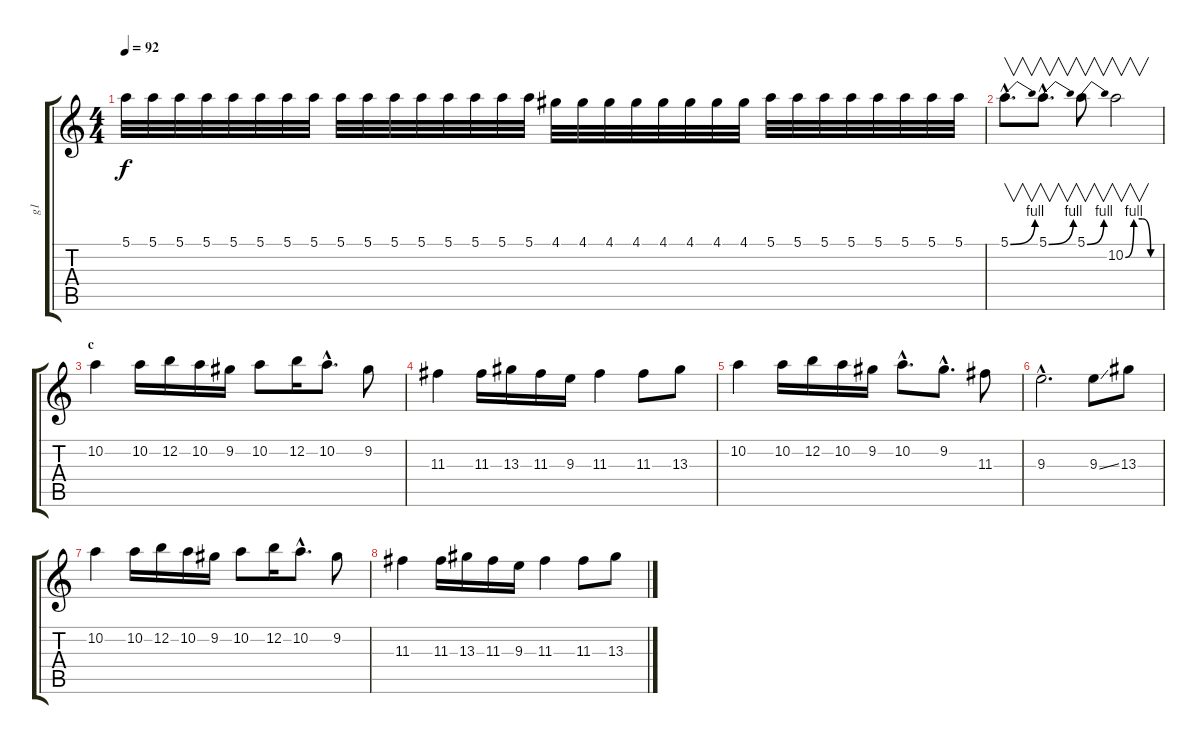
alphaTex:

\track ("g1" "g1") {instrument overdrivenguitar}
\staff {score tabs}
\tuning (E4 B3 G3 D3 A2 E2) {hide}
\ts (4 4)
\tempo 92
\clef g2
\ks c
5.1.32{dy f} 5.1.32 5.1.32 5.1.32 5.1.32 5.1.32 5.1.32 5.1.32 5.1.32 5.1.32 5.1.32 5.1.32 5.1.32 5.1.32 5.1.32 5.1.32 4.1.32 4.1.32 4.1.32 4.1.32 4.1.32 4.1.32 4.1.32 4.1.32 5.1.32 5.1.32 5.1.32 5.1.32 5.1.32 5.1.32 5.1.32 5.1.32 |
5.1{be (bend 0 0 60 4) hac}.8{v d} 5.1{be (bend 0 0 60 4) hac}.8{v d} 5.1{be (bend 0 0 60 4)}.8{v} 10.2{be (custom 0 0 15 4 30 4 45 0 60 0)}.2{v} |
\section ("" "c")
10.2.4 10.2.16 12.2.16 10.2.16 9.2.16 10.2.8 12.2.16 10.2{hac}.8{d} 9.2.8 |
11.3.4 11.3.16 13.3.16 11.3.16 9.3.16 11.3.4 11.3.8 13.3.8 |
10.2.4 10.2.16 12.2.16 10.2.16 9.2.16 10.2{hac}.8{d} 9.2{hac}.8{d} 11.3.8 |
9.3{hac}.2{d} 9.3{ss}.8 13.3.8 |
10.2.4 10.2.16 12.2.16 10.2.16 9.2.16 10.2.8 12.2.16 10.2{hac}.8{d} 9.2.8 |
11.3.4 11.3.16 13.3.16 11.3.16 9.3.16 11.3.4 11.3.8 13.3.8
